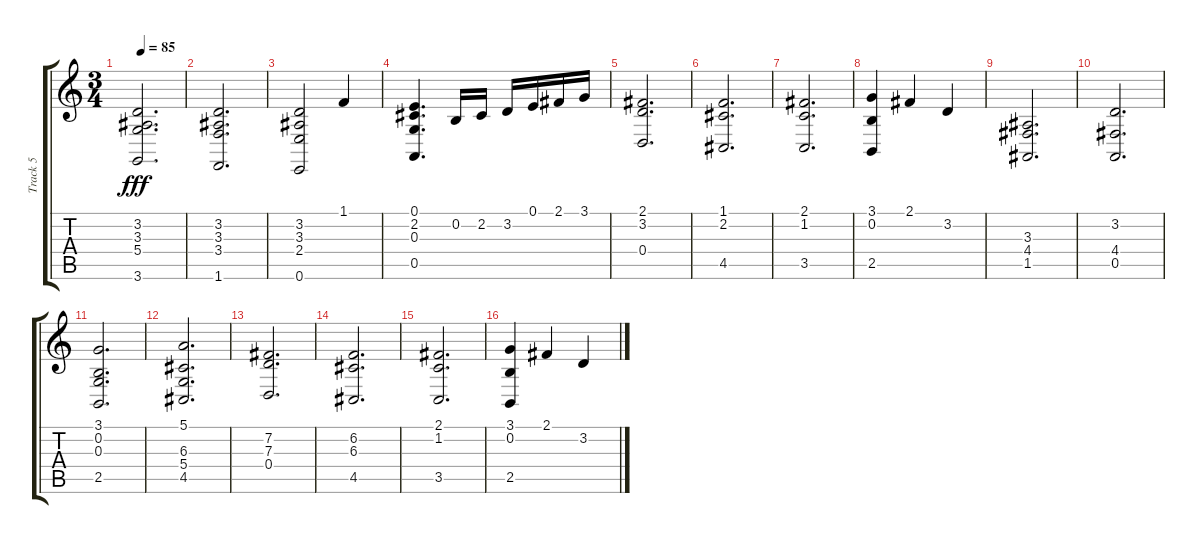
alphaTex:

\track ("Track 5" "Track 5") {instrument synthstrings1}
\staff {score tabs}
\tuning (E4 B3 G3 D3 A2 E2) {hide}
\ts (3 4)
\tempo 85
\clef g2
\ks c
(3.2 3.3 5.4 3.6).2{d dy fff} |
(3.2 3.3 3.4 1.6).2{d} |
(3.2 3.3 2.4 0.6).2 1.1.4 |
(0.1 2.2 0.3 0.5).4{d} 0.2.16 2.2.16 3.2.16 0.1.16 2.1.16 3.1.16 |
(2.1 3.2 0.4).2{d} |
(1.1 2.2 4.5).2{d} |
(2.1 1.2 3.5).2{d} |
(3.1 0.2 2.5).4 2.1.4 3.2.4 |
(3.3 4.4 1.5).2{d} |
(3.2 4.4 0.5).2{d} |
(3.1 0.2 0.3 2.5).2{d} |
(5.1 6.3 5.4 4.5).2{d} |
(7.2 7.3 0.4).2{d} |
(6.2 6.3 4.5).2{d} |
(2.1 1.2 3.5).2{d} |
(3.1 0.2 2.5).4 2.1.4 3.2.4
